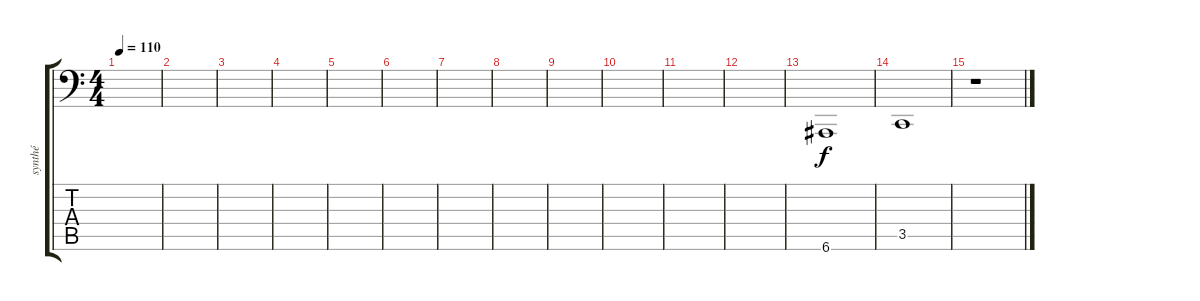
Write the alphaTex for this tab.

\track ("synthé" "synthé") {instrument stringensemble2}
\staff {score tabs}
\tuning (E4 B3 G3 D3 A1 E1) {hide}
\ts (4 4)
\tempo 110
\clef f4
\ks c
|
|
|
|
|
|
|
|
|
|
|
|
6.6.1 |
3.5.1 |
r.1
